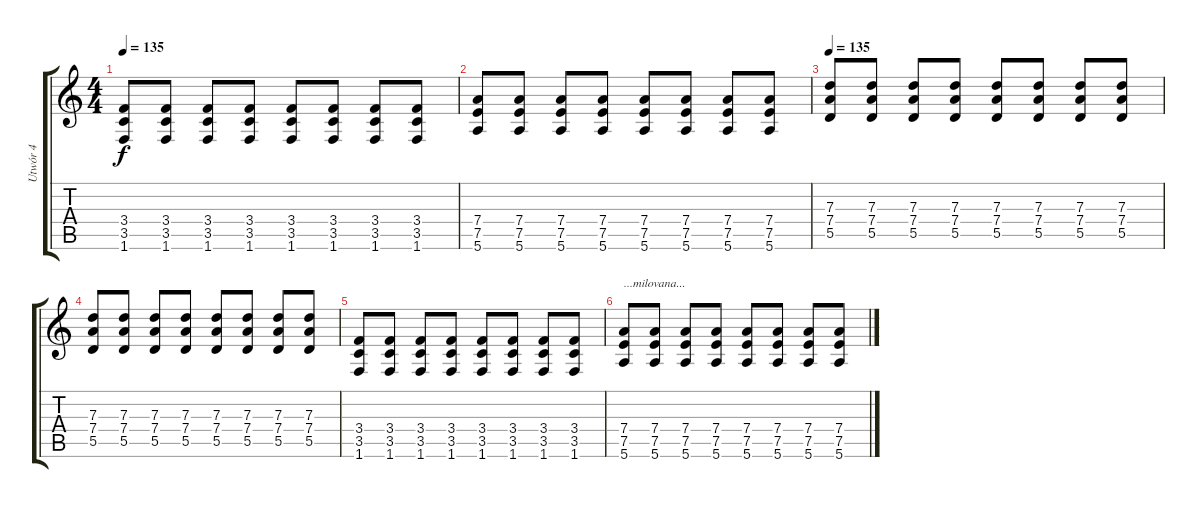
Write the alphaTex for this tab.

\track ("Utwór 4" "Utwór 4") {instrument distortionguitar}
\staff {score tabs}
\tuning (E4 B3 G3 D3 A2 E2) {hide}
\ts (4 4)
\tempo 135
\clef g2
\ks c
(3.4 3.5 1.6).8{dy f} (3.4 3.5 1.6).8 (3.4 3.5 1.6).8 (3.4 3.5 1.6).8 (3.4 3.5 1.6).8 (3.4 3.5 1.6).8 (3.4 3.5 1.6).8 (3.4 3.5 1.6).8 |
(7.4 7.5 5.6).8 (7.4 7.5 5.6).8 (7.4 7.5 5.6).8 (7.4 7.5 5.6).8 (7.4 7.5 5.6).8 (7.4 7.5 5.6).8 (7.4 7.5 5.6).8 (7.4 7.5 5.6).8 |
\tempo 135
(7.3 7.4 5.5).8 (7.3 7.4 5.5).8 (7.3 7.4 5.5).8 (7.3 7.4 5.5).8 (7.3 7.4 5.5).8 (7.3 7.4 5.5).8 (7.3 7.4 5.5).8 (7.3 7.4 5.5).8 |
(7.3 7.4 5.5).8 (7.3 7.4 5.5).8 (7.3 7.4 5.5).8 (7.3 7.4 5.5).8 (7.3 7.4 5.5).8 (7.3 7.4 5.5).8 (7.3 7.4 5.5).8 (7.3 7.4 5.5).8 |
(3.4 3.5 1.6).8 (3.4 3.5 1.6).8 (3.4 3.5 1.6).8 (3.4 3.5 1.6).8 (3.4 3.5 1.6).8 (3.4 3.5 1.6).8 (3.4 3.5 1.6).8 (3.4 3.5 1.6).8 |
(7.4 7.5 5.6).8{txt "...milovana..."} (7.4 7.5 5.6).8 (7.4 7.5 5.6).8 (7.4 7.5 5.6).8 (7.4 7.5 5.6).8 (7.4 7.5 5.6).8 (7.4 7.5 5.6).8 (7.4 7.5 5.6).8
